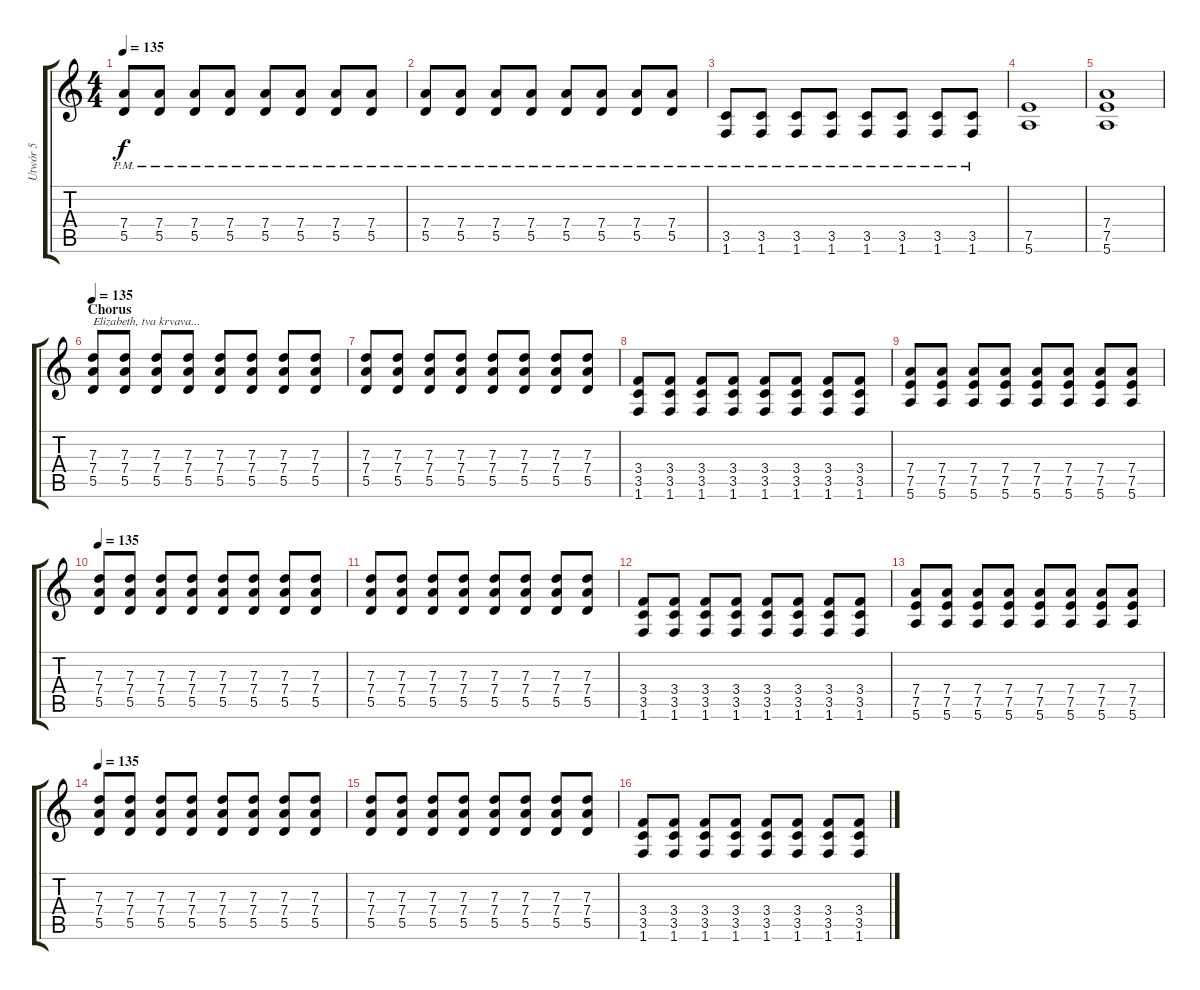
\track ("Utwór 5" "Utwór 5") {instrument distortionguitar}
\staff {score tabs}
\tuning (E4 B3 G3 D3 A2 E2) {hide}
\ts (4 4)
\tempo 135
\clef g2
\ks c
(7.4{pm} 5.5{pm}).8{dy f} (7.4{pm} 5.5{pm}).8 (7.4{pm} 5.5{pm}).8 (7.4{pm} 5.5{pm}).8 (7.4{pm} 5.5{pm}).8 (7.4{pm} 5.5{pm}).8 (7.4{pm} 5.5{pm}).8 (7.4{pm} 5.5{pm}).8 |
(7.4{pm} 5.5{pm}).8 (7.4{pm} 5.5{pm}).8 (7.4{pm} 5.5{pm}).8 (7.4{pm} 5.5{pm}).8 (7.4{pm} 5.5{pm}).8 (7.4{pm} 5.5{pm}).8 (7.4{pm} 5.5{pm}).8 (7.4{pm} 5.5{pm}).8 |
(3.5{pm} 1.6{pm}).8 (3.5{pm} 1.6{pm}).8 (3.5{pm} 1.6{pm}).8 (3.5{pm} 1.6{pm}).8 (3.5{pm} 1.6{pm}).8 (3.5{pm} 1.6{pm}).8 (3.5{pm} 1.6{pm}).8 (3.5{pm} 1.6{pm}).8 |
(7.5 5.6).1 |
(7.4 7.5 5.6).1 |
\section ("" "Chorus")
\tempo 135
(7.3 7.4 5.5).8{txt "Elizabeth, tva krvava..."} (7.3 7.4 5.5).8 (7.3 7.4 5.5).8 (7.3 7.4 5.5).8 (7.3 7.4 5.5).8 (7.3 7.4 5.5).8 (7.3 7.4 5.5).8 (7.3 7.4 5.5).8 |
(7.3 7.4 5.5).8 (7.3 7.4 5.5).8 (7.3 7.4 5.5).8 (7.3 7.4 5.5).8 (7.3 7.4 5.5).8 (7.3 7.4 5.5).8 (7.3 7.4 5.5).8 (7.3 7.4 5.5).8 |
(3.4 3.5 1.6).8 (3.4 3.5 1.6).8 (3.4 3.5 1.6).8 (3.4 3.5 1.6).8 (3.4 3.5 1.6).8 (3.4 3.5 1.6).8 (3.4 3.5 1.6).8 (3.4 3.5 1.6).8 |
(7.4 7.5 5.6).8 (7.4 7.5 5.6).8 (7.4 7.5 5.6).8 (7.4 7.5 5.6).8 (7.4 7.5 5.6).8 (7.4 7.5 5.6).8 (7.4 7.5 5.6).8 (7.4 7.5 5.6).8 |
\tempo 135
(7.3 7.4 5.5).8 (7.3 7.4 5.5).8 (7.3 7.4 5.5).8 (7.3 7.4 5.5).8 (7.3 7.4 5.5).8 (7.3 7.4 5.5).8 (7.3 7.4 5.5).8 (7.3 7.4 5.5).8 |
(7.3 7.4 5.5).8 (7.3 7.4 5.5).8 (7.3 7.4 5.5).8 (7.3 7.4 5.5).8 (7.3 7.4 5.5).8 (7.3 7.4 5.5).8 (7.3 7.4 5.5).8 (7.3 7.4 5.5).8 |
(3.4 3.5 1.6).8 (3.4 3.5 1.6).8 (3.4 3.5 1.6).8 (3.4 3.5 1.6).8 (3.4 3.5 1.6).8 (3.4 3.5 1.6).8 (3.4 3.5 1.6).8 (3.4 3.5 1.6).8 |
(7.4 7.5 5.6).8 (7.4 7.5 5.6).8 (7.4 7.5 5.6).8 (7.4 7.5 5.6).8 (7.4 7.5 5.6).8 (7.4 7.5 5.6).8 (7.4 7.5 5.6).8 (7.4 7.5 5.6).8 |
\tempo 135
(7.3 7.4 5.5).8 (7.3 7.4 5.5).8 (7.3 7.4 5.5).8 (7.3 7.4 5.5).8 (7.3 7.4 5.5).8 (7.3 7.4 5.5).8 (7.3 7.4 5.5).8 (7.3 7.4 5.5).8 |
(7.3 7.4 5.5).8 (7.3 7.4 5.5).8 (7.3 7.4 5.5).8 (7.3 7.4 5.5).8 (7.3 7.4 5.5).8 (7.3 7.4 5.5).8 (7.3 7.4 5.5).8 (7.3 7.4 5.5).8 |
(3.4 3.5 1.6).8 (3.4 3.5 1.6).8 (3.4 3.5 1.6).8 (3.4 3.5 1.6).8 (3.4 3.5 1.6).8 (3.4 3.5 1.6).8 (3.4 3.5 1.6).8 (3.4 3.5 1.6).8
